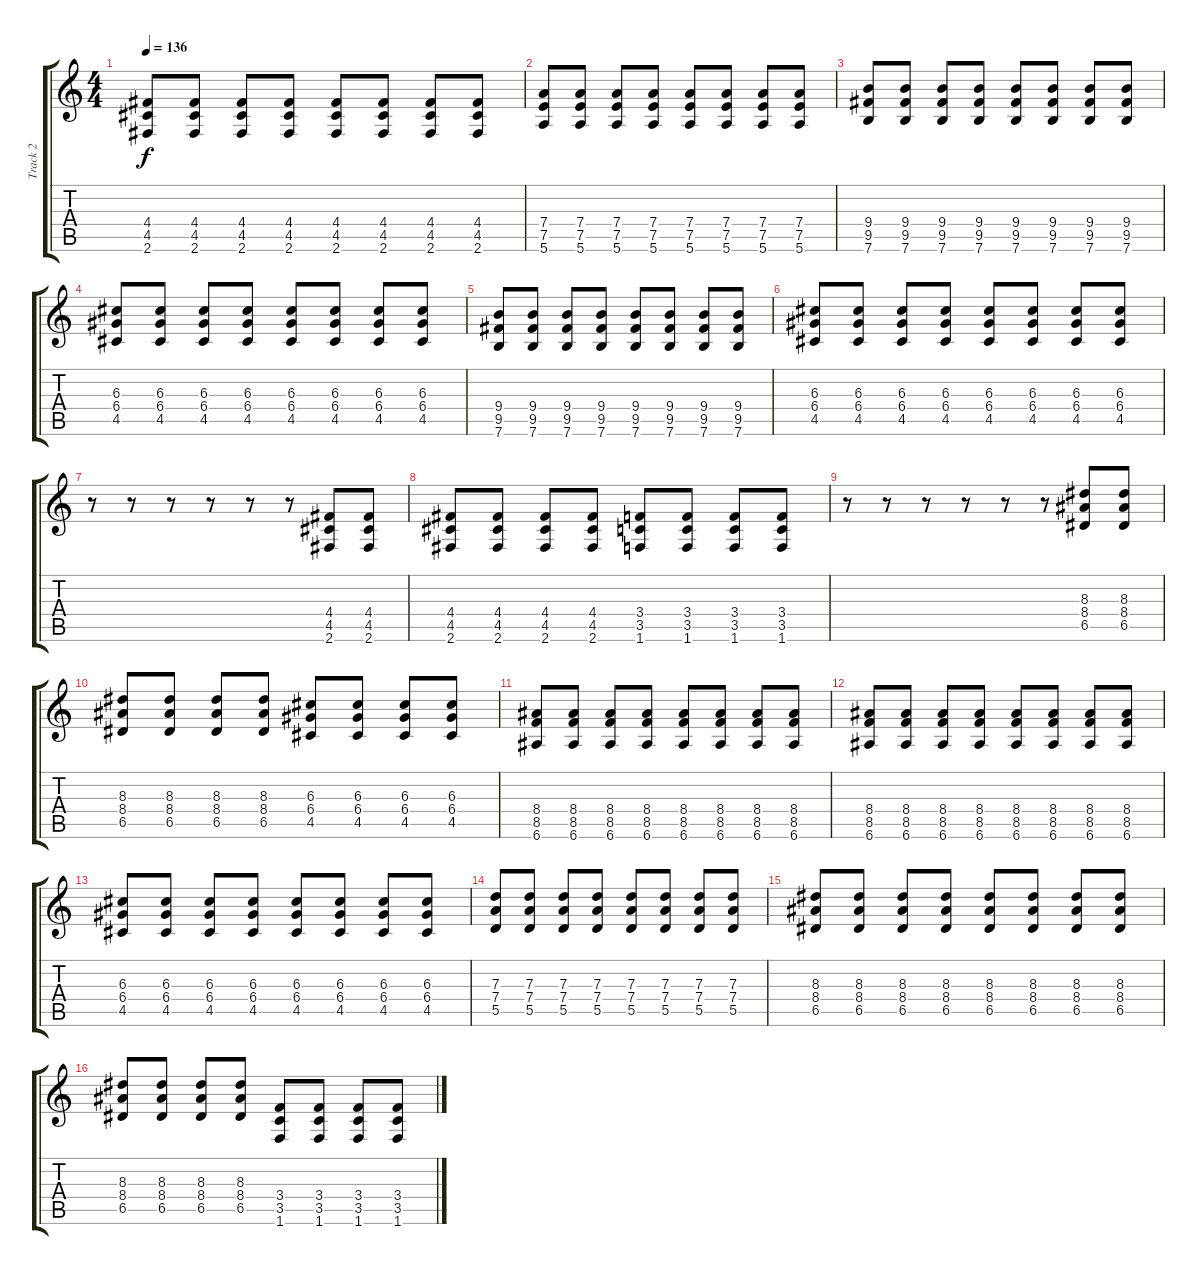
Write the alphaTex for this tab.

\track ("Track 2" "Track 2") {instrument distortionguitar}
\staff {score tabs}
\tuning (E4 B3 G3 D3 A2 E2) {hide}
\ts (4 4)
\tempo 136
\clef g2
\ks c
(4.4 4.5 2.6).8{dy f} (4.4 4.5 2.6).8 (4.4 4.5 2.6).8 (4.4 4.5 2.6).8 (4.4 4.5 2.6).8 (4.4 4.5 2.6).8 (4.4 4.5 2.6).8 (4.4 4.5 2.6).8 |
(7.4 7.5 5.6).8 (7.4 7.5 5.6).8 (7.4 7.5 5.6).8 (7.4 7.5 5.6).8 (7.4 7.5 5.6).8 (7.4 7.5 5.6).8 (7.4 7.5 5.6).8 (7.4 7.5 5.6).8 |
(9.4 9.5 7.6).8 (9.4 9.5 7.6).8 (9.4 9.5 7.6).8 (9.4 9.5 7.6).8 (9.4 9.5 7.6).8 (9.4 9.5 7.6).8 (9.4 9.5 7.6).8 (9.4 9.5 7.6).8 |
(6.3 6.4 4.5).8 (6.3 6.4 4.5).8 (6.3 6.4 4.5).8 (6.3 6.4 4.5).8 (6.3 6.4 4.5).8 (6.3 6.4 4.5).8 (6.3 6.4 4.5).8 (6.3 6.4 4.5).8 |
(9.4 9.5 7.6).8 (9.4 9.5 7.6).8 (9.4 9.5 7.6).8 (9.4 9.5 7.6).8 (9.4 9.5 7.6).8 (9.4 9.5 7.6).8 (9.4 9.5 7.6).8 (9.4 9.5 7.6).8 |
(6.3 6.4 4.5).8 (6.3 6.4 4.5).8 (6.3 6.4 4.5).8 (6.3 6.4 4.5).8 (6.3 6.4 4.5).8 (6.3 6.4 4.5).8 (6.3 6.4 4.5).8 (6.3 6.4 4.5).8 |
r.8 r.8 r.8 r.8 r.8 r.8 (4.4 4.5 2.6).8 (4.4 4.5 2.6).8 |
(4.4 4.5 2.6).8 (4.4 4.5 2.6).8 (4.4 4.5 2.6).8 (4.4 4.5 2.6).8 (3.4 3.5 1.6).8 (3.4 3.5 1.6).8 (3.4 3.5 1.6).8 (3.4 3.5 1.6).8 |
r.8 r.8 r.8 r.8 r.8 r.8 (8.3 8.4 6.5).8 (8.3 8.4 6.5).8 |
(8.3 8.4 6.5).8 (8.3 8.4 6.5).8 (8.3 8.4 6.5).8 (8.3 8.4 6.5).8 (6.3 6.4 4.5).8 (6.3 6.4 4.5).8 (6.3 6.4 4.5).8 (6.3 6.4 4.5).8 |
(8.4 8.5 6.6).8 (8.4 8.5 6.6).8 (8.4 8.5 6.6).8 (8.4 8.5 6.6).8 (8.4 8.5 6.6).8 (8.4 8.5 6.6).8 (8.4 8.5 6.6).8 (8.4 8.5 6.6).8 |
(8.4 8.5 6.6).8 (8.4 8.5 6.6).8 (8.4 8.5 6.6).8 (8.4 8.5 6.6).8 (8.4 8.5 6.6).8 (8.4 8.5 6.6).8 (8.4 8.5 6.6).8 (8.4 8.5 6.6).8 |
(6.3 6.4 4.5).8 (6.3 6.4 4.5).8 (6.3 6.4 4.5).8 (6.3 6.4 4.5).8 (6.3 6.4 4.5).8 (6.3 6.4 4.5).8 (6.3 6.4 4.5).8 (6.3 6.4 4.5).8 |
(7.3 7.4 5.5).8 (7.3 7.4 5.5).8 (7.3 7.4 5.5).8 (7.3 7.4 5.5).8 (7.3 7.4 5.5).8 (7.3 7.4 5.5).8 (7.3 7.4 5.5).8 (7.3 7.4 5.5).8 |
(8.3 8.4 6.5).8 (8.3 8.4 6.5).8 (8.3 8.4 6.5).8 (8.3 8.4 6.5).8 (8.3 8.4 6.5).8 (8.3 8.4 6.5).8 (8.3 8.4 6.5).8 (8.3 8.4 6.5).8 |
(8.3 8.4 6.5).8 (8.3 8.4 6.5).8 (8.3 8.4 6.5).8 (8.3 8.4 6.5).8 (3.4 3.5 1.6).8 (3.4 3.5 1.6).8 (3.4 3.5 1.6).8 (3.4 3.5 1.6).8
